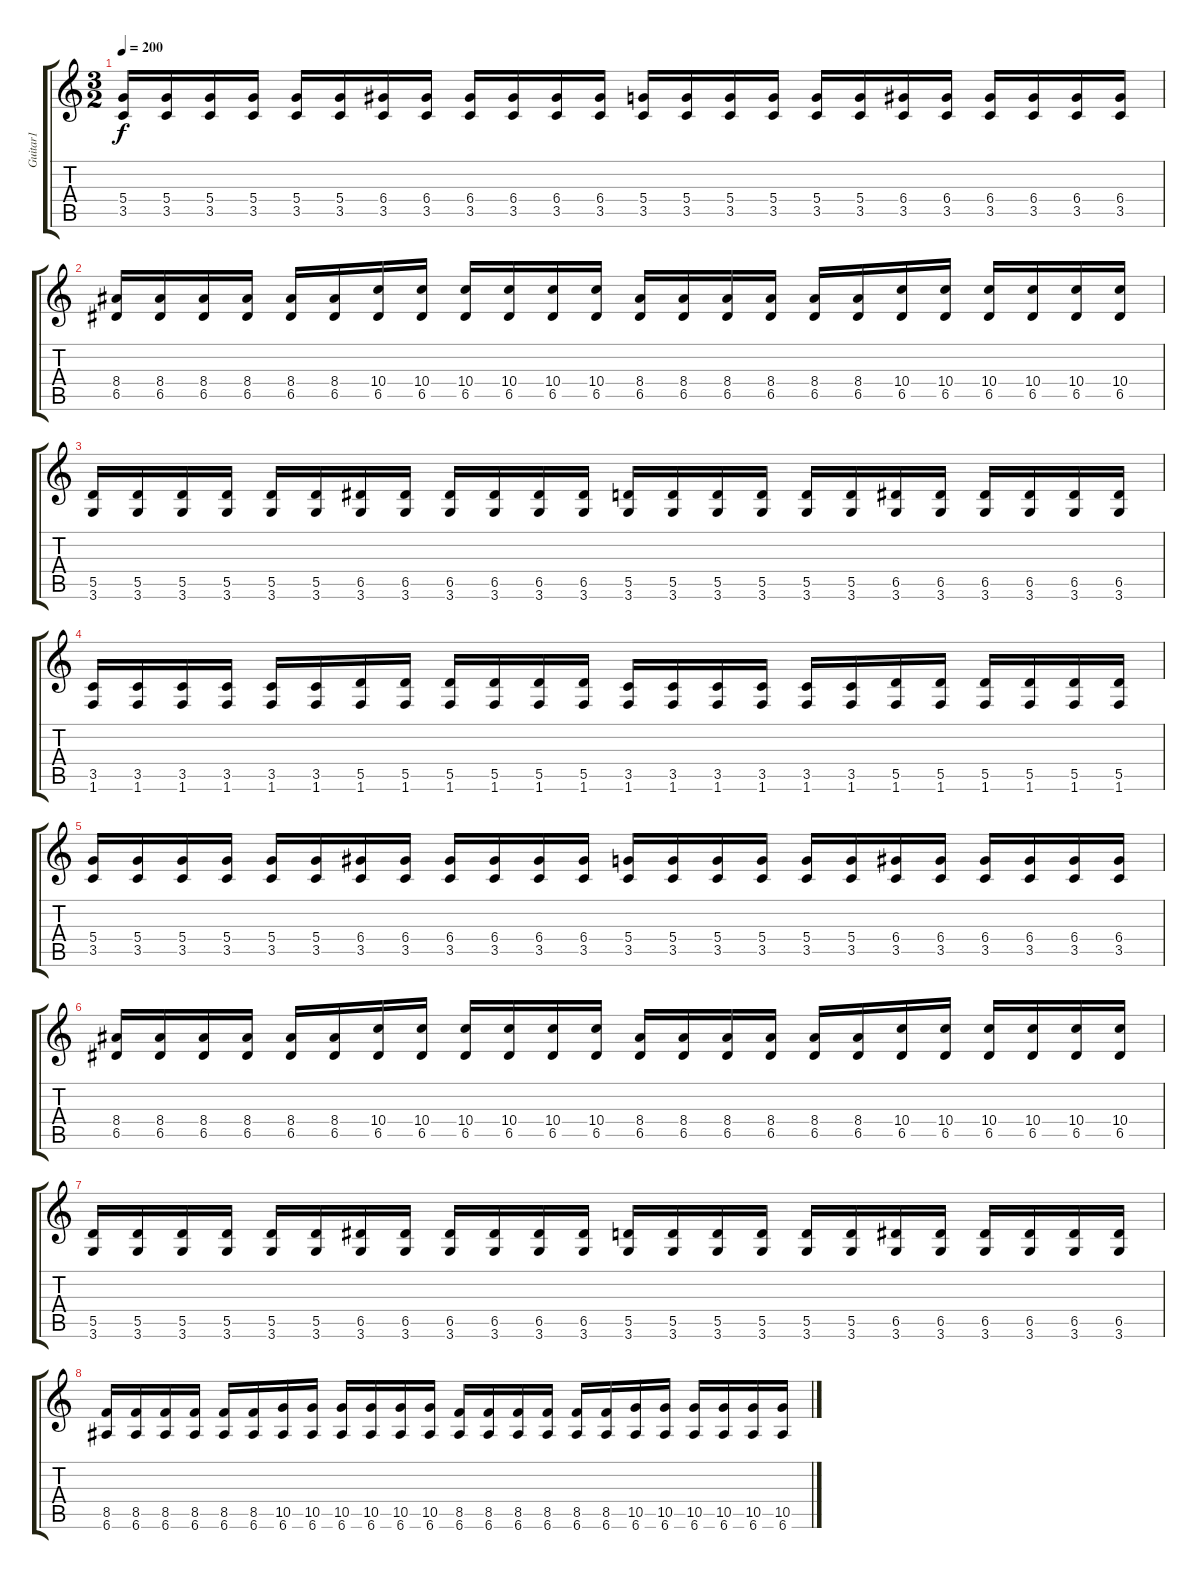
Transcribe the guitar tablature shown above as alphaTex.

\track ("Guitar1" "Guitar1") {instrument distortionguitar}
\staff {score tabs}
\tuning (E4 B3 G3 D3 A2 E2) {hide}
\ts (3 2)
\tempo 200
\clef g2
\ks c
(5.4 3.5).16{dy f} (5.4 3.5).16 (5.4 3.5).16 (5.4 3.5).16 (5.4 3.5).16 (5.4 3.5).16 (6.4 3.5).16 (6.4 3.5).16 (6.4 3.5).16 (6.4 3.5).16 (6.4 3.5).16 (6.4 3.5).16 (5.4 3.5).16 (5.4 3.5).16 (5.4 3.5).16 (5.4 3.5).16 (5.4 3.5).16 (5.4 3.5).16 (6.4 3.5).16 (6.4 3.5).16 (6.4 3.5).16 (6.4 3.5).16 (6.4 3.5).16 (6.4 3.5).16 |
(8.4 6.5).16 (8.4 6.5).16 (8.4 6.5).16 (8.4 6.5).16 (8.4 6.5).16 (8.4 6.5).16 (10.4 6.5).16 (10.4 6.5).16 (10.4 6.5).16 (10.4 6.5).16 (10.4 6.5).16 (10.4 6.5).16 (8.4 6.5).16 (8.4 6.5).16 (8.4 6.5).16 (8.4 6.5).16 (8.4 6.5).16 (8.4 6.5).16 (10.4 6.5).16 (10.4 6.5).16 (10.4 6.5).16 (10.4 6.5).16 (10.4 6.5).16 (10.4 6.5).16 |
(5.5 3.6).16 (5.5 3.6).16 (5.5 3.6).16 (5.5 3.6).16 (5.5 3.6).16 (5.5 3.6).16 (6.5 3.6).16 (6.5 3.6).16 (6.5 3.6).16 (6.5 3.6).16 (6.5 3.6).16 (6.5 3.6).16 (5.5 3.6).16 (5.5 3.6).16 (5.5 3.6).16 (5.5 3.6).16 (5.5 3.6).16 (5.5 3.6).16 (6.5 3.6).16 (6.5 3.6).16 (6.5 3.6).16 (6.5 3.6).16 (6.5 3.6).16 (6.5 3.6).16 |
(3.5 1.6).16 (3.5 1.6).16 (3.5 1.6).16 (3.5 1.6).16 (3.5 1.6).16 (3.5 1.6).16 (5.5 1.6).16 (5.5 1.6).16 (5.5 1.6).16 (5.5 1.6).16 (5.5 1.6).16 (5.5 1.6).16 (3.5 1.6).16 (3.5 1.6).16 (3.5 1.6).16 (3.5 1.6).16 (3.5 1.6).16 (3.5 1.6).16 (5.5 1.6).16 (5.5 1.6).16 (5.5 1.6).16 (5.5 1.6).16 (5.5 1.6).16 (5.5 1.6).16 |
(5.4 3.5).16 (5.4 3.5).16 (5.4 3.5).16 (5.4 3.5).16 (5.4 3.5).16 (5.4 3.5).16 (6.4 3.5).16 (6.4 3.5).16 (6.4 3.5).16 (6.4 3.5).16 (6.4 3.5).16 (6.4 3.5).16 (5.4 3.5).16 (5.4 3.5).16 (5.4 3.5).16 (5.4 3.5).16 (5.4 3.5).16 (5.4 3.5).16 (6.4 3.5).16 (6.4 3.5).16 (6.4 3.5).16 (6.4 3.5).16 (6.4 3.5).16 (6.4 3.5).16 |
(8.4 6.5).16 (8.4 6.5).16 (8.4 6.5).16 (8.4 6.5).16 (8.4 6.5).16 (8.4 6.5).16 (10.4 6.5).16 (10.4 6.5).16 (10.4 6.5).16 (10.4 6.5).16 (10.4 6.5).16 (10.4 6.5).16 (8.4 6.5).16 (8.4 6.5).16 (8.4 6.5).16 (8.4 6.5).16 (8.4 6.5).16 (8.4 6.5).16 (10.4 6.5).16 (10.4 6.5).16 (10.4 6.5).16 (10.4 6.5).16 (10.4 6.5).16 (10.4 6.5).16 |
(5.5 3.6).16 (5.5 3.6).16 (5.5 3.6).16 (5.5 3.6).16 (5.5 3.6).16 (5.5 3.6).16 (6.5 3.6).16 (6.5 3.6).16 (6.5 3.6).16 (6.5 3.6).16 (6.5 3.6).16 (6.5 3.6).16 (5.5 3.6).16 (5.5 3.6).16 (5.5 3.6).16 (5.5 3.6).16 (5.5 3.6).16 (5.5 3.6).16 (6.5 3.6).16 (6.5 3.6).16 (6.5 3.6).16 (6.5 3.6).16 (6.5 3.6).16 (6.5 3.6).16 |
(8.5 6.6).16 (8.5 6.6).16 (8.5 6.6).16 (8.5 6.6).16 (8.5 6.6).16 (8.5 6.6).16 (10.5 6.6).16 (10.5 6.6).16 (10.5 6.6).16 (10.5 6.6).16 (10.5 6.6).16 (10.5 6.6).16 (8.5 6.6).16 (8.5 6.6).16 (8.5 6.6).16 (8.5 6.6).16 (8.5 6.6).16 (8.5 6.6).16 (10.5 6.6).16 (10.5 6.6).16 (10.5 6.6).16 (10.5 6.6).16 (10.5 6.6).16 (10.5 6.6).16
